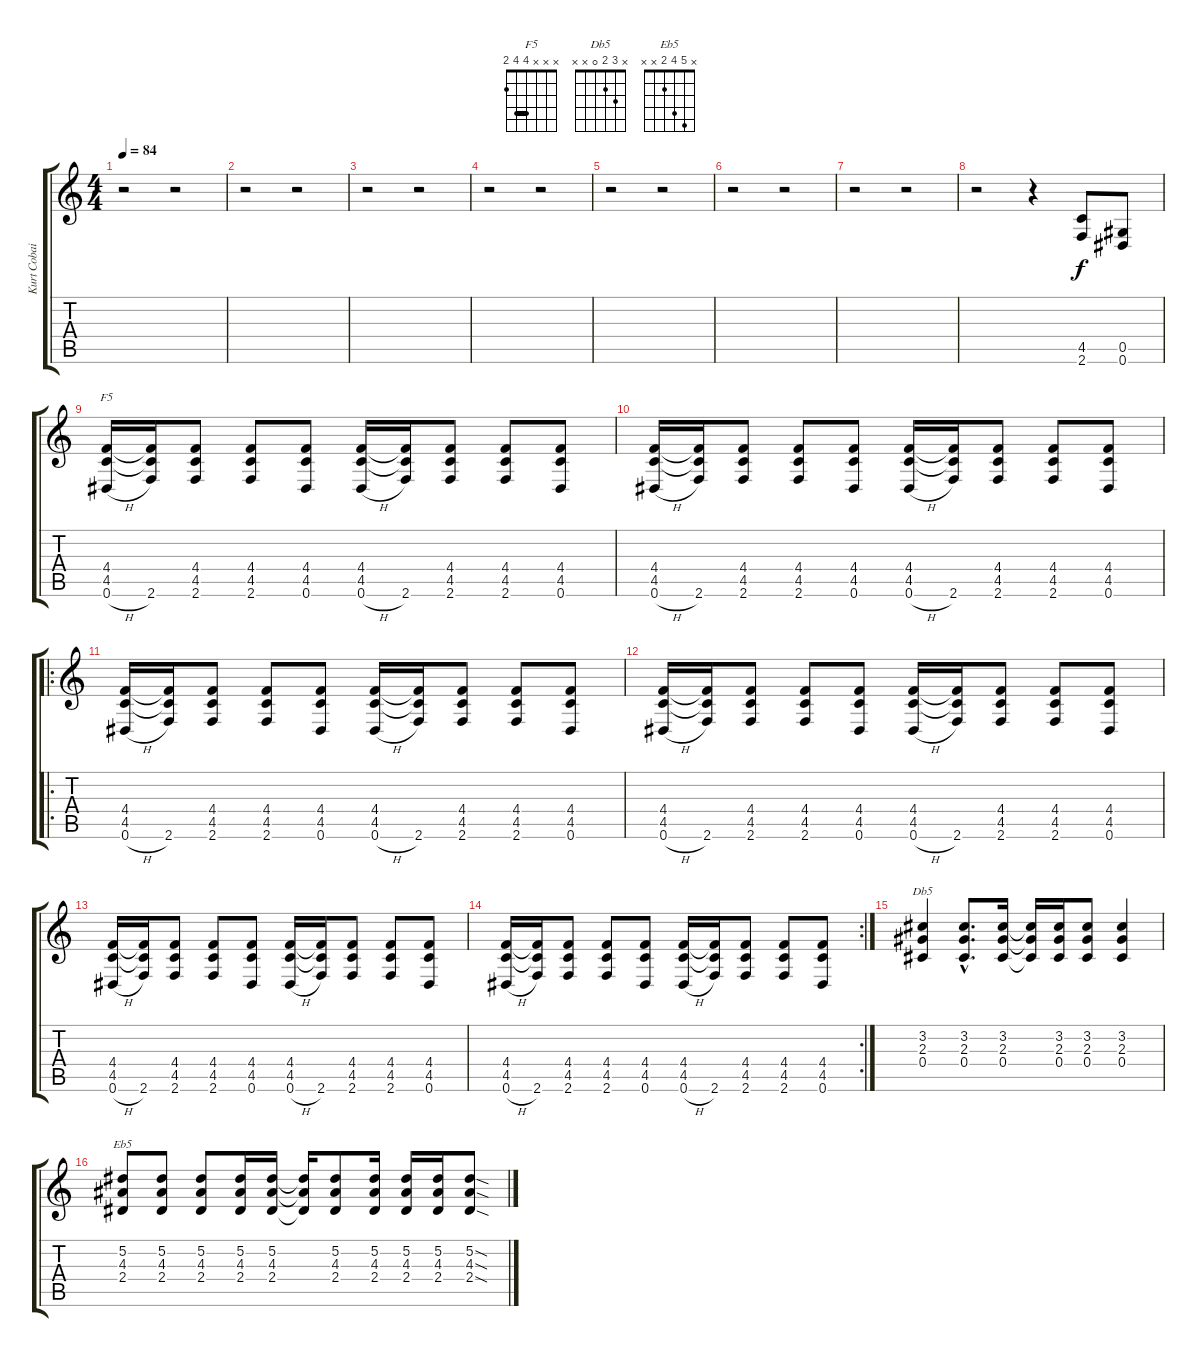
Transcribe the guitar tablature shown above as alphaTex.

\track ("Kurt Cobain (distortion)" "Kurt Cobai") {instrument distortionguitar}
\staff {score tabs}
\tuning (Eb4 Bb3 Gb3 Db3 Ab2 Eb2) {hide}
\chord ("F5" x x x 4 4 2) {barre 4}
\chord ("Db5" x 3 2 0 x x)
\chord ("Eb5" x 5 4 2 x x)
\ts (4 4)
\tempo 84
\clef g2
\ks c
r.2{dy mp} r.2 |
r.2 r.2 |
r.2 r.2 |
r.2 r.2 |
r.2 r.2 |
r.2 r.2 |
r.2 r.2 |
r.2 r.4 (4.5 2.6).8{dy f} (0.5 0.6).8 |
(4.4 4.5 0.6{h}).16{ch "F5"} (4.4{t} 4.5{t} 2.6).16 (4.4 4.5 2.6).8 (4.4 4.5 2.6).8 (4.4 4.5 0.6).8 (4.4 4.5 0.6{h}).16 (4.4{t} 4.5{t} 2.6).16 (4.4 4.5 2.6).8 (4.4 4.5 2.6).8 (4.4 4.5 0.6).8 |
(4.4 4.5 0.6{h}).16 (4.4{t} 4.5{t} 2.6).16 (4.4 4.5 2.6).8 (4.4 4.5 2.6).8 (4.4 4.5 0.6).8 (4.4 4.5 0.6{h}).16 (4.4{t} 4.5{t} 2.6).16 (4.4 4.5 2.6).8 (4.4 4.5 2.6).8 (4.4 4.5 0.6).8 |
\ro
(4.4 4.5 0.6{h}).16 (4.4{t} 4.5{t} 2.6).16 (4.4 4.5 2.6).8 (4.4 4.5 2.6).8 (4.4 4.5 0.6).8 (4.4 4.5 0.6{h}).16 (4.4{t} 4.5{t} 2.6).16 (4.4 4.5 2.6).8 (4.4 4.5 2.6).8 (4.4 4.5 0.6).8 |
(4.4 4.5 0.6{h}).16 (4.4{t} 4.5{t} 2.6).16 (4.4 4.5 2.6).8 (4.4 4.5 2.6).8 (4.4 4.5 0.6).8 (4.4 4.5 0.6{h}).16 (4.4{t} 4.5{t} 2.6).16 (4.4 4.5 2.6).8 (4.4 4.5 2.6).8 (4.4 4.5 0.6).8 |
(4.4 4.5 0.6{h}).16 (4.4{t} 4.5{t} 2.6).16 (4.4 4.5 2.6).8 (4.4 4.5 2.6).8 (4.4 4.5 0.6).8 (4.4 4.5 0.6{h}).16 (4.4{t} 4.5{t} 2.6).16 (4.4 4.5 2.6).8 (4.4 4.5 2.6).8 (4.4 4.5 0.6).8 |
\rc 2
(4.4 4.5 0.6{h}).16 (4.4{t} 4.5{t} 2.6).16 (4.4 4.5 2.6).8 (4.4 4.5 2.6).8 (4.4 4.5 0.6).8 (4.4 4.5 0.6{h}).16 (4.4{t} 4.5{t} 2.6).16 (4.4 4.5 2.6).8 (4.4 4.5 2.6).8 (4.4 4.5 0.6).8 |
(3.2 2.3 0.4).4{ch "Db5"} (3.2{hac} 2.3{hac} 0.4{hac}).8{d} (3.2 2.3 0.4).16 (3.2{t} 2.3{t} 0.4{t}).16 (3.2 2.3 0.4).16 (3.2 2.3 0.4).8 (3.2 2.3 0.4).4 |
(5.2 4.3 2.4).8{ch "Eb5"} (5.2 4.3 2.4).8 (5.2 4.3 2.4).8 (5.2 4.3 2.4).16 (5.2 4.3 2.4).16 (5.2{t} 4.3{t} 2.4{t}).16 (5.2 4.3 2.4).8 (5.2 4.3 2.4).16 (5.2 4.3 2.4).16 (5.2 4.3 2.4).16 (5.2{sod} 4.3{sod} 2.4{sod}).8
